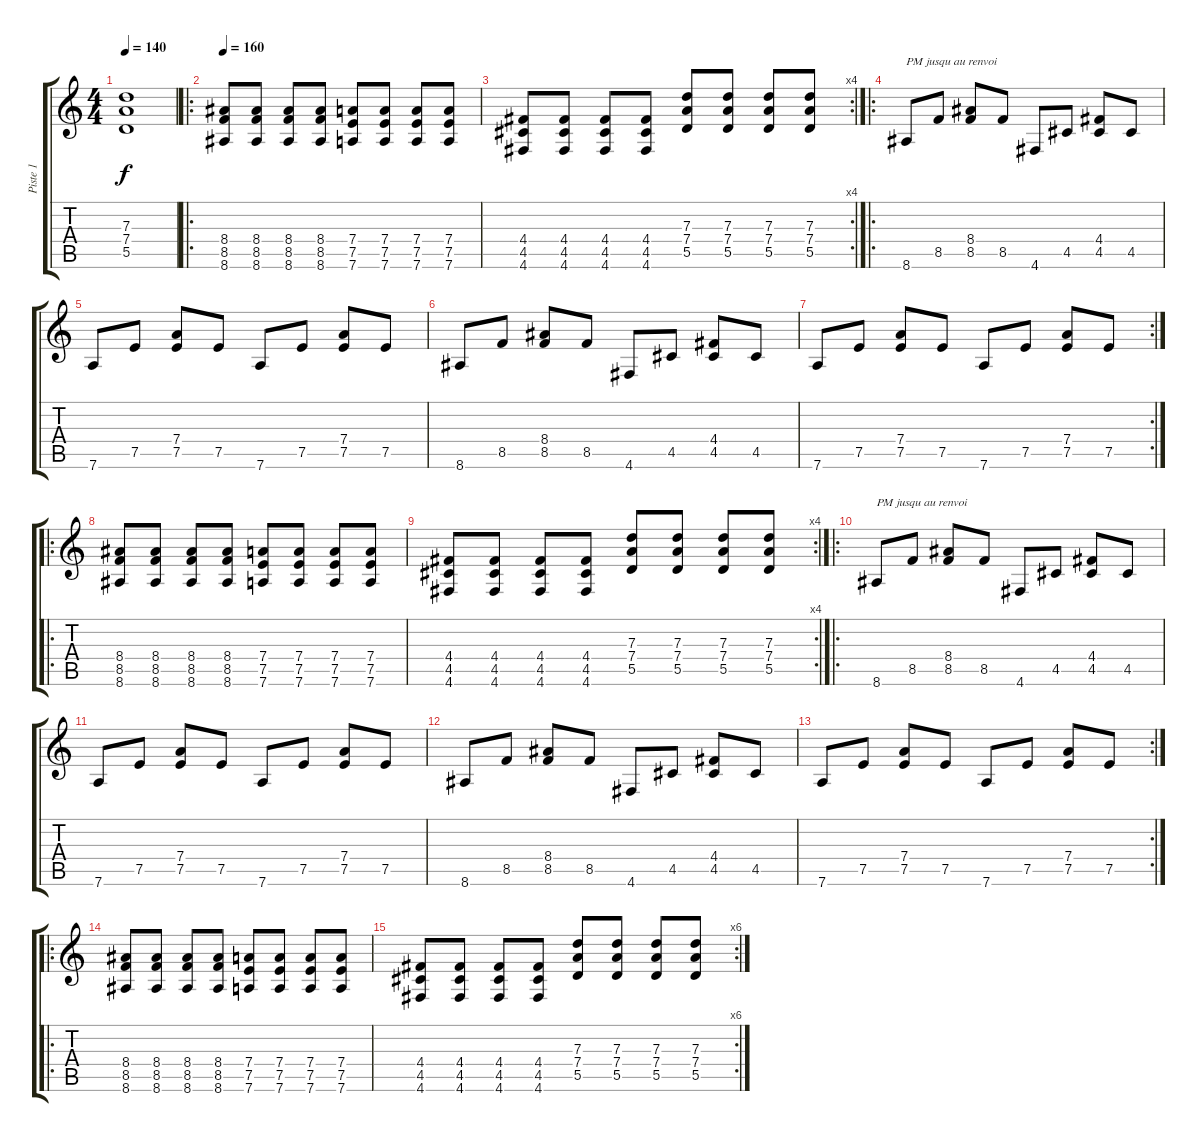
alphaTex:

\track ("Piste 1" "Piste 1") {instrument acousticguitarnylon}
\staff {score tabs}
\tuning (E4 B3 G3 D3 A2 D2) {hide}
\ts (4 4)
\tempo 140
\clef g2
\ks c
(7.3{t} 7.4{t} 5.5{t}).1{dy f} |
\ro
\tempo 160
(8.4 8.5 8.6).8{instrument distortionguitar} (8.4 8.5 8.6).8 (8.4 8.5 8.6).8 (8.4 8.5 8.6).8 (7.4 7.5 7.6).8 (7.4 7.5 7.6).8 (7.4 7.5 7.6).8 (7.4 7.5 7.6).8 |
\rc 4
(4.4 4.5 4.6).8 (4.4 4.5 4.6).8 (4.4 4.5 4.6).8 (4.4 4.5 4.6).8 (7.3 7.4 5.5).8 (7.3 7.4 5.5).8 (7.3 7.4 5.5).8 (7.3 7.4 5.5).8 |
\ro
8.6.8{txt "PM jusqu au renvoi"} 8.5.8 (8.4 8.5).8 8.5.8 4.6.8 4.5.8 (4.4 4.5).8 4.5.8 |
7.6.8 7.5.8 (7.4 7.5).8 7.5.8 7.6.8 7.5.8 (7.4 7.5).8 7.5.8 |
8.6.8 8.5.8 (8.4 8.5).8 8.5.8 4.6.8 4.5.8 (4.4 4.5).8 4.5.8 |
\rc 2
7.6.8 7.5.8 (7.4 7.5).8 7.5.8 7.6.8 7.5.8 (7.4 7.5).8 7.5.8 |
\ro
(8.4 8.5 8.6).8 (8.4 8.5 8.6).8 (8.4 8.5 8.6).8 (8.4 8.5 8.6).8 (7.4 7.5 7.6).8 (7.4 7.5 7.6).8 (7.4 7.5 7.6).8 (7.4 7.5 7.6).8 |
\rc 4
(4.4 4.5 4.6).8 (4.4 4.5 4.6).8 (4.4 4.5 4.6).8 (4.4 4.5 4.6).8 (7.3 7.4 5.5).8 (7.3 7.4 5.5).8 (7.3 7.4 5.5).8 (7.3 7.4 5.5).8 |
\ro
8.6.8{txt "PM jusqu au renvoi"} 8.5.8 (8.4 8.5).8 8.5.8 4.6.8 4.5.8 (4.4 4.5).8 4.5.8 |
7.6.8 7.5.8 (7.4 7.5).8 7.5.8 7.6.8 7.5.8 (7.4 7.5).8 7.5.8 |
8.6.8 8.5.8 (8.4 8.5).8 8.5.8 4.6.8 4.5.8 (4.4 4.5).8 4.5.8 |
\rc 2
7.6.8 7.5.8 (7.4 7.5).8 7.5.8 7.6.8 7.5.8 (7.4 7.5).8 7.5.8 |
\ro
(8.4 8.5 8.6).8 (8.4 8.5 8.6).8 (8.4 8.5 8.6).8 (8.4 8.5 8.6).8 (7.4 7.5 7.6).8 (7.4 7.5 7.6).8 (7.4 7.5 7.6).8 (7.4 7.5 7.6).8 |
\rc 6
(4.4 4.5 4.6).8 (4.4 4.5 4.6).8 (4.4 4.5 4.6).8 (4.4 4.5 4.6).8 (7.3 7.4 5.5).8 (7.3 7.4 5.5).8 (7.3 7.4 5.5).8 (7.3 7.4 5.5).8
